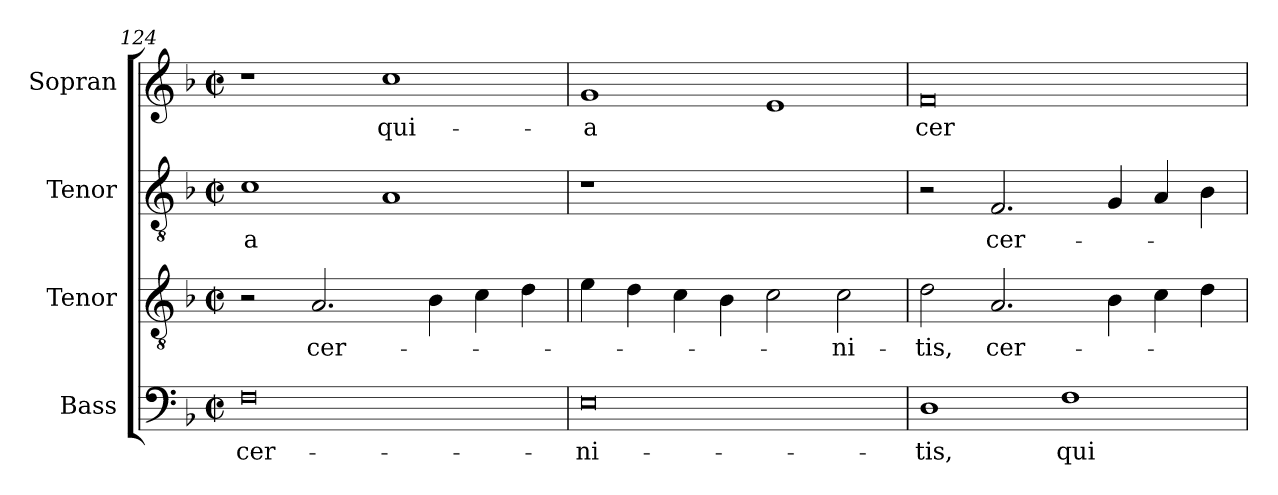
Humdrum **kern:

**kern	**text	**kern	**text	**kern	**text	**kern	**text
*part4	*part4	*part3	*part3	*part2	*part2	*part1	*part1
*staff4	*staff4	*staff3	*staff3	*staff2	*staff2	*staff1	*staff1
*I"Bass	*	*I"Tenor	*	*I"Tenor	*	*I"Sopran	*
*	*	*I'Tenor	*	*	*	*	*
*clefF4	*	*clefGv2	*	*clefGv2	*	*clefG2	*
*	*	*ITrd7c12	*	*ITrd7c12	*	*	*
*k[b-]	*	*k[b-]	*	*k[b-]	*	*k[b-]	*
*d:	*	*d:	*	*d:	*	*d:	*
*M2/2	*	*M2/2	*	*M2/2	*	*M2/2	*
*met(c|)	*	*met(c|)	*	*met(c|)	*	*met(c|)	*
=124	=124	=124	=124	=124	=124	=124	=124
!	!LO:LY:b:color=#000000	!	!	!	!	!	!
!	!	!	!	!	!LO:LY:b:color=#000000	!	!
0Fi	cer-	2r	.	1Ci	-a	1r	.
!	!	!	!LO:LY:b:color=#000000	!	!	!	!
.	.	2.AAi/	cer-	.	.	.	.
!	!	!	!	!	!	!	!LO:LY:b:color=#000000
.	.	.	.	1AAi	.	1cci	qui-
.	.	4BB-i\	.	.	.	.	.
.	.	4Ci\	.	.	.	.	.
.	.	4Di\	.	.	.	.	.
!!LO:PB:g=z
=125	=125	=125	=125	=125	=125	=125	=125
!	!LO:LY:b:color=#000000	!	!	!LO:N:vis=1	!	!	!
!	!	!	!	!	!	!	!LO:LY:b:color=#000000
0Ei	-ni-	4Ei\	.	1r	.	1gi	-a
.	.	4Di\	.	.	.	.	.
.	.	4Ci\	.	.	.	.	.
.	.	4BB-i\	.	.	.	.	.
.	.	2Ci\	.	1ryy	.	1ei	.
!	!	!	!LO:LY:b:color=#000000	!	!	!	!
.	.	2Ci\	-ni-	.	.	.	.
=126	=126	=126	=126	=126	=126	=126	=126
!	!LO:LY:b:color=#000000	!	!	!	!	!	!
!	!	!	!LO:LY:b:color=#000000	!	!	!	!
!	!	!	!	!	!	!	!LO:LY:b:color=#000000
1Di	-tis,	2Di\	-tis,	2r	.	0fi	cer-
!	!	!	!LO:LY:b:color=#000000	!	!	!	!
!	!	!	!	!	!LO:LY:b:color=#000000	!	!
.	.	2.AAi/	cer-	2.FFi/	cer-	.	.
!	!LO:LY:b:color=#000000	!	!	!	!	!	!
1Fi	qui-	.	.	.	.	.	.
.	.	4BB-i\	.	4GGi/	.	.	.
.	.	4Ci\	.	4AAi/	.	.	.
.	.	4Di\	.	4BB-i\	.	.	.
=	=	=	=	=	=	=	=
*-	*-	*-	*-	*-	*-	*-	*-
